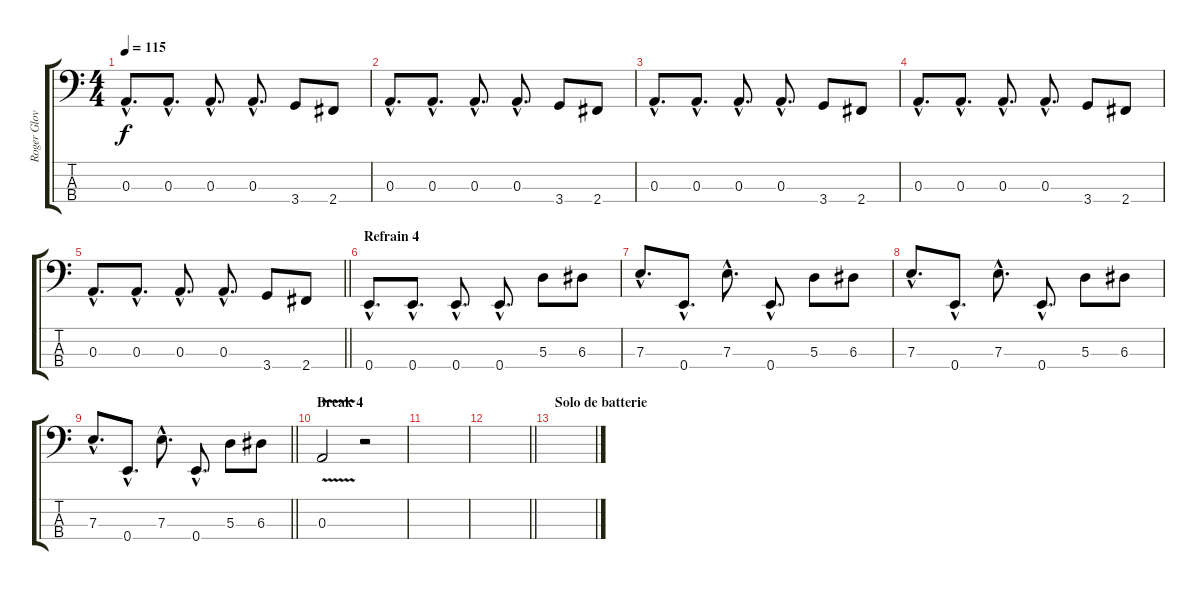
\track ("Roger Glover" "Roger Glov") {instrument electricbasspick}
\staff {score tabs}
\tuning (G2 D2 A1 E1) {hide}
\ts (4 4)
\tempo 115
\clef f4
\ks c
0.3{hac}.8{d dy f} 0.3{hac}.8{d} 0.3{hac}.8{d} 0.3{hac}.8{d} 3.4.8 2.4.8 |
0.3{hac}.8{d} 0.3{hac}.8{d} 0.3{hac}.8{d} 0.3{hac}.8{d} 3.4.8 2.4.8 |
0.3{hac}.8{d} 0.3{hac}.8{d} 0.3{hac}.8{d} 0.3{hac}.8{d} 3.4.8 2.4.8 |
0.3{hac}.8{d} 0.3{hac}.8{d} 0.3{hac}.8{d} 0.3{hac}.8{d} 3.4.8 2.4.8 |
\barLineRight lightlight
0.3{hac}.8{d} 0.3{hac}.8{d} 0.3{hac}.8{d} 0.3{hac}.8{d} 3.4.8 2.4.8 |
\section ("" "Refrain 4")
0.4{hac}.8{d} 0.4{hac}.8{d} 0.4{hac}.8{d} 0.4{hac}.8{d} 5.3.8 6.3.8 |
7.3{hac}.8{d} 0.4{hac}.8{d} 7.3{hac}.8{d} 0.4{hac}.8{d} 5.3.8 6.3.8 |
7.3{hac}.8{d} 0.4{hac}.8{d} 7.3{hac}.8{d} 0.4{hac}.8{d} 5.3.8 6.3.8 |
\barLineRight lightlight
7.3{hac}.8{d} 0.4{hac}.8{d} 7.3{hac}.8{d} 0.4{hac}.8{d} 5.3.8 6.3.8 |
\section ("" "Break 4")
0.3{v}.2 r.2 |
|
\barLineRight lightlight
|
\section ("" "Solo de batterie")
